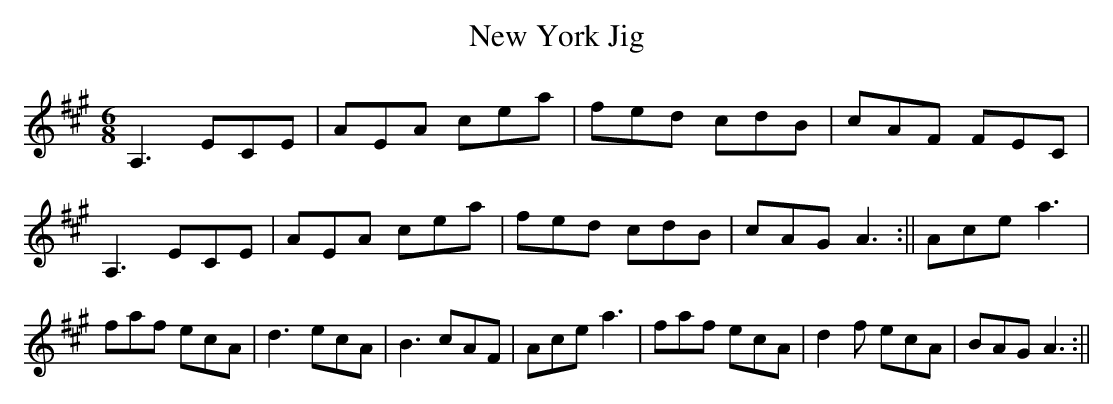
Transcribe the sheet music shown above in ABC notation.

X:1
T:New York Jig
M:6/8
L:1/8
K:A
A,3 ECE|AEA cea|fed cdB|cAF FEC|\
A,3 ECE|AEA cea|fed cdB|cAG A3:||\
Ace a3|faf ecA|d3 ecA|B3 cAF|\
Ace a3|faf ecA|d2f ecA|BAG A3:||
